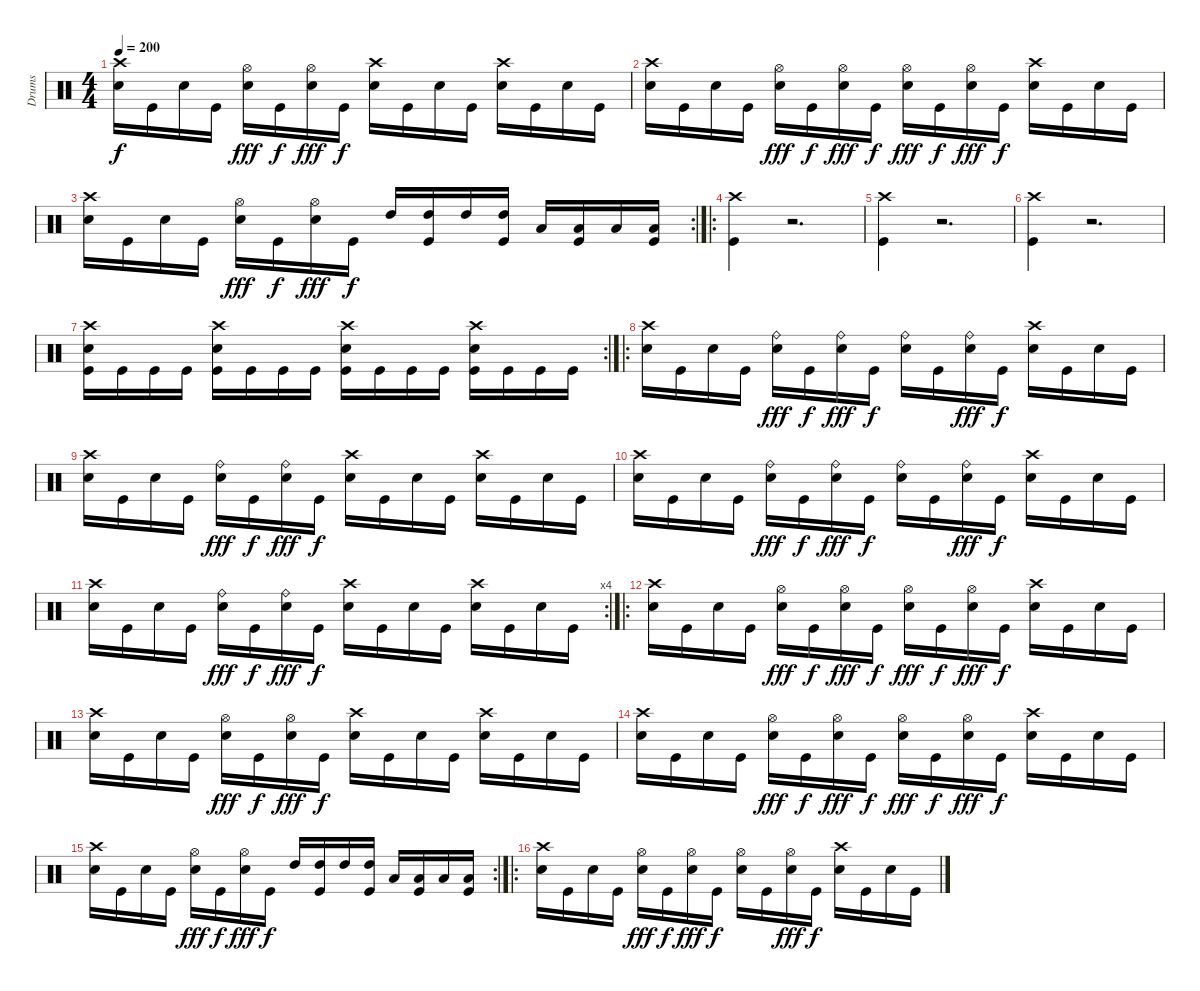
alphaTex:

\track ("Drums" "Drums") {instrument percussion}
\staff {score}
\articulation defaults
\ts (4 4)
\tempo 200
\clef neutral
\ks c
("Crash high (hit)" "Snare (hit) 2").16{dy f} "Kick (hit)".16 "Snare (hit) 2".16 "Kick (hit)".16 ("Hi-Hat (open)" "Snare (hit) 2").16{dy fff} "Kick (hit)".16{dy f} ("Hi-Hat (open)" "Snare (hit) 2").16{dy fff} "Kick (hit)".16{dy f} ("Crash high (hit)" "Snare (hit) 2").16 "Kick (hit)".16 "Snare (hit) 2".16 "Kick (hit)".16 ("Crash high (hit)" "Snare (hit) 2").16 "Kick (hit)".16 "Snare (hit) 2".16 "Kick (hit)".16 |
("Crash high (hit)" "Snare (hit) 2").16 "Kick (hit)".16 "Snare (hit) 2".16 "Kick (hit)".16 ("Hi-Hat (open)" "Snare (hit) 2").16{dy fff} "Kick (hit)".16{dy f} ("Hi-Hat (open)" "Snare (hit) 2").16{dy fff} "Kick (hit)".16{dy f} ("Hi-Hat (open)" "Snare (hit) 2").16{dy fff} "Kick (hit)".16{dy f} ("Hi-Hat (open)" "Snare (hit) 2").16{dy fff} "Kick (hit)".16{dy f} ("Crash high (hit)" "Snare (hit) 2").16 "Kick (hit)".16 "Snare (hit) 2".16 "Kick (hit)".16 |
\rc 2
("Crash high (hit)" "Snare (hit) 2").16 "Kick (hit)".16 "Snare (hit) 2".16 "Kick (hit)".16 ("Hi-Hat (open)" "Snare (hit) 2").16{dy fff} "Kick (hit)".16{dy f} ("Hi-Hat (open)" "Snare (hit) 2").16{dy fff} "Kick (hit)".16{dy f} "High Tom (hit)".16 ("High Tom (hit)" "Kick (hit)").16 "High Tom (hit)".16 ("High Tom (hit)" "Kick (hit)").16 "Low Tom (hit)".16 ("Low Tom (hit)" "Kick (hit)").16 "Low Tom (hit)".16 ("Low Tom (hit)" "Kick (hit)").16 |
\ro
("Crash high (hit)" "Kick (hit)").4 r.2{d} |
("Crash high (hit)" "Kick (hit)").4 r.2{d} |
("Crash high (hit)" "Kick (hit)").4 r.2{d} |
\rc 2
("Crash high (hit)" "Snare (hit) 2" "Kick (hit)").16 "Kick (hit)".16 "Kick (hit)".16 "Kick (hit)".16 ("Crash high (hit)" "Snare (hit) 2" "Kick (hit)").16 "Kick (hit)".16 "Kick (hit)".16 "Kick (hit)".16 ("Crash high (hit)" "Snare (hit) 2" "Kick (hit)").16 "Kick (hit)".16 "Kick (hit)".16 "Kick (hit)".16 ("Crash high (hit)" "Snare (hit) 2" "Kick (hit)").16 "Kick (hit)".16 "Kick (hit)".16 "Kick (hit)".16 |
\ro
("Crash high (hit)" "Snare (hit) 2").16 "Kick (hit)".16 "Snare (hit) 2".16 "Kick (hit)".16 ("Ride (bell)" "Snare (hit) 2").16{dy fff} "Kick (hit)".16{dy f} ("Ride (bell)" "Snare (hit) 2").16{dy fff} "Kick (hit)".16{dy f} ("Ride (bell)" "Snare (hit) 2").16 "Kick (hit)".16 ("Ride (bell)" "Snare (hit) 2").16{dy fff} "Kick (hit)".16{dy f} ("Crash high (hit)" "Snare (hit) 2").16 "Kick (hit)".16 "Snare (hit) 2".16 "Kick (hit)".16 |
("Crash high (hit)" "Snare (hit) 2").16 "Kick (hit)".16 "Snare (hit) 2".16 "Kick (hit)".16 ("Ride (bell)" "Snare (hit) 2").16{dy fff} "Kick (hit)".16{dy f} ("Ride (bell)" "Snare (hit) 2").16{dy fff} "Kick (hit)".16{dy f} ("Crash high (hit)" "Snare (hit) 2").16 "Kick (hit)".16 "Snare (hit) 2".16 "Kick (hit)".16 ("Crash high (hit)" "Snare (hit) 2").16 "Kick (hit)".16 "Snare (hit) 2".16 "Kick (hit)".16 |
("Crash high (hit)" "Snare (hit) 2").16 "Kick (hit)".16 "Snare (hit) 2".16 "Kick (hit)".16 ("Ride (bell)" "Snare (hit) 2").16{dy fff} "Kick (hit)".16{dy f} ("Ride (bell)" "Snare (hit) 2").16{dy fff} "Kick (hit)".16{dy f} ("Ride (bell)" "Snare (hit) 2").16 "Kick (hit)".16 ("Ride (bell)" "Snare (hit) 2").16{dy fff} "Kick (hit)".16{dy f} ("Crash high (hit)" "Snare (hit) 2").16 "Kick (hit)".16 "Snare (hit) 2".16 "Kick (hit)".16 |
\rc 4
("Crash high (hit)" "Snare (hit) 2").16 "Kick (hit)".16 "Snare (hit) 2".16 "Kick (hit)".16 ("Ride (bell)" "Snare (hit) 2").16{dy fff} "Kick (hit)".16{dy f} ("Ride (bell)" "Snare (hit) 2").16{dy fff} "Kick (hit)".16{dy f} ("Crash high (hit)" "Snare (hit) 2").16 "Kick (hit)".16 "Snare (hit) 2".16 "Kick (hit)".16 ("Crash high (hit)" "Snare (hit) 2").16 "Kick (hit)".16 "Snare (hit) 2".16 "Kick (hit)".16 |
\ro
("Crash high (hit)" "Snare (hit) 2").16 "Kick (hit)".16 "Snare (hit) 2".16 "Kick (hit)".16 ("Hi-Hat (open)" "Snare (hit) 2").16{dy fff} "Kick (hit)".16{dy f} ("Hi-Hat (open)" "Snare (hit) 2").16{dy fff} "Kick (hit)".16{dy f} ("Hi-Hat (open)" "Snare (hit) 2").16{dy fff} "Kick (hit)".16{dy f} ("Hi-Hat (open)" "Snare (hit) 2").16{dy fff} "Kick (hit)".16{dy f} ("Crash high (hit)" "Snare (hit) 2").16 "Kick (hit)".16 "Snare (hit) 2".16 "Kick (hit)".16 |
("Crash high (hit)" "Snare (hit) 2").16 "Kick (hit)".16 "Snare (hit) 2".16 "Kick (hit)".16 ("Hi-Hat (open)" "Snare (hit) 2").16{dy fff} "Kick (hit)".16{dy f} ("Hi-Hat (open)" "Snare (hit) 2").16{dy fff} "Kick (hit)".16{dy f} ("Crash high (hit)" "Snare (hit) 2").16 "Kick (hit)".16 "Snare (hit) 2".16 "Kick (hit)".16 ("Crash high (hit)" "Snare (hit) 2").16 "Kick (hit)".16 "Snare (hit) 2".16 "Kick (hit)".16 |
("Crash high (hit)" "Snare (hit) 2").16 "Kick (hit)".16 "Snare (hit) 2".16 "Kick (hit)".16 ("Hi-Hat (open)" "Snare (hit) 2").16{dy fff} "Kick (hit)".16{dy f} ("Hi-Hat (open)" "Snare (hit) 2").16{dy fff} "Kick (hit)".16{dy f} ("Hi-Hat (open)" "Snare (hit) 2").16{dy fff} "Kick (hit)".16{dy f} ("Hi-Hat (open)" "Snare (hit) 2").16{dy fff} "Kick (hit)".16{dy f} ("Crash high (hit)" "Snare (hit) 2").16 "Kick (hit)".16 "Snare (hit) 2".16 "Kick (hit)".16 |
\rc 2
("Crash high (hit)" "Snare (hit) 2").16 "Kick (hit)".16 "Snare (hit) 2".16 "Kick (hit)".16 ("Hi-Hat (open)" "Snare (hit) 2").16{dy fff} "Kick (hit)".16{dy f} ("Hi-Hat (open)" "Snare (hit) 2").16{dy fff} "Kick (hit)".16{dy f} "High Tom (hit)".16 ("High Tom (hit)" "Kick (hit)").16 "High Tom (hit)".16 ("High Tom (hit)" "Kick (hit)").16 "Low Tom (hit)".16 ("Low Tom (hit)" "Kick (hit)").16 "Low Tom (hit)".16 ("Low Tom (hit)" "Kick (hit)").16 |
\ro
("Crash high (hit)" "Snare (hit) 2").16 "Kick (hit)".16 "Snare (hit) 2".16 "Kick (hit)".16 ("Hi-Hat (open)" "Snare (hit) 2").16{dy fff} "Kick (hit)".16{dy f} ("Hi-Hat (open)" "Snare (hit) 2").16{dy fff} "Kick (hit)".16{dy f} ("Hi-Hat (open)" "Snare (hit) 2").16 "Kick (hit)".16 ("Hi-Hat (open)" "Snare (hit) 2").16{dy fff} "Kick (hit)".16{dy f} ("Crash high (hit)" "Snare (hit) 2").16 "Kick (hit)".16 "Snare (hit) 2".16 "Kick (hit)".16
